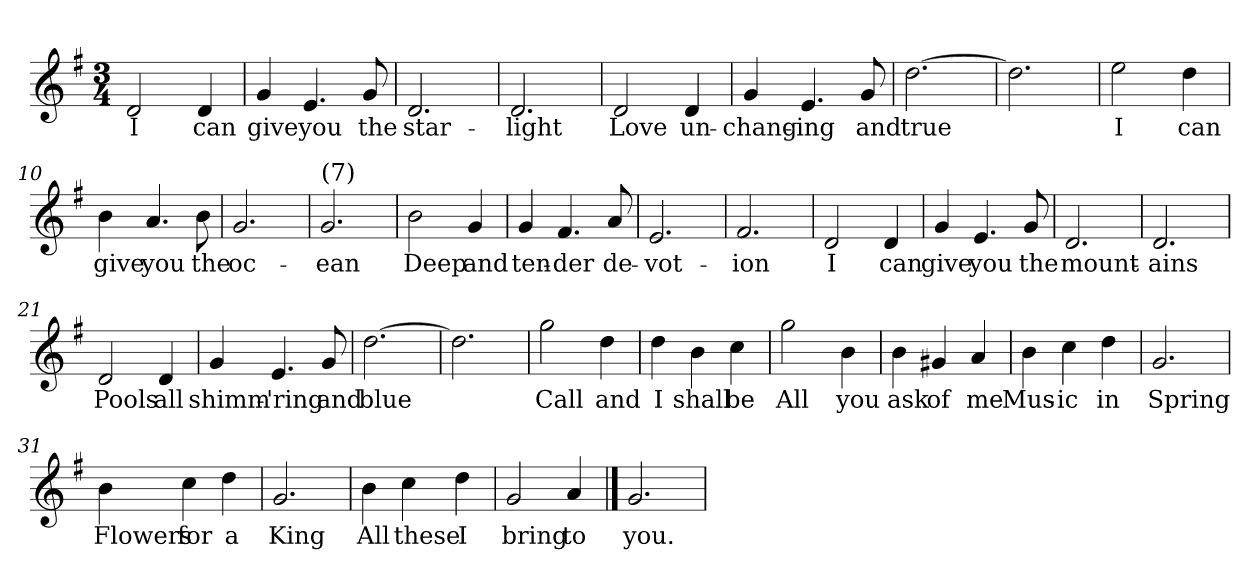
**kern	**text
*part1	*part1
*staff1	*staff1
*clefG2	*
*k[f#]	*
*G:	*
*M3/4	*
=1	=1
2d/	I
4d/	can
=2	=2
4g/	give
4.e/	you
8g/	the
=3	=3
2.d/	star-
=4	=4
2.d/	-light
!!LO:LB:g=z
=5	=5
2d/	Love
4d/	un-
=6	=6
4g/	-chang-
4.e/	-ing
8g/	and
=7	=7
[2.dd\	true
=8	=8
2.dd\]	.
!!LO:LB:g=z
=9	=9
2ee\	I
4dd\	can
=10	=10
4b\	give
4.a/	you
8b\	the
=11	=11
2.g/	oc-
=12	=12
!LO:TX:a:t=(7)	!
2.g/	-ean
!!LO:LB:g=z
=13	=13
2b\	Deep
4g/	and
=14	=14
4g/	ten-
4.f#/	-der
8a/	de-
=15	=15
2.e/	-vot-
=16	=16
2.f#/	-ion
!!LO:LB:g=z
=17	=17
2d/	I
4d/	can
=18	=18
4g/	give
4.e/	you
8g/	the
=19	=19
2.d/	mount-
=20	=20
2.d/	-ains
!!LO:LB:g=z
=21	=21
2d/	Pools
4d/	all
=22	=22
4g/	shimm-
4.e/	-'ring
8g/	and
=23	=23
[2.dd\	blue
=24	=24
2.dd\]	.
!!LO:LB:g=z
=25	=25
2gg\	Call
4dd\	and
=26	=26
4dd\	I
4b\	shall
4cc\	be
=27	=27
2gg\	All
4b\	you
=28	=28
4b\	ask
4g#X/	of
4a/	me
!!LO:LB:g=z
=29	=29
4b\	Mus-
4cc\	-ic
4dd\	in
=30	=30
2.g/	Spring
=31	=31
4b\	Flowers
4cc\	for
4dd\	a
=32	=32
2.g/	King
!!LO:LB:g=z
=33	=33
4b\	All
4cc\	these
4dd\	I
=34	=34
2g/	bring
4a/	to
==35	==35
2.g/	you.
=	=
*-	*-
